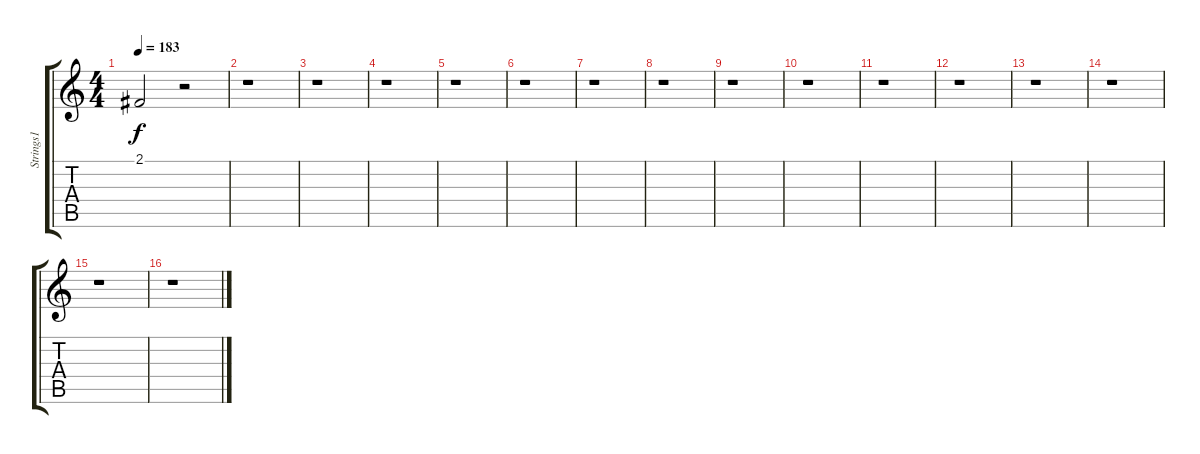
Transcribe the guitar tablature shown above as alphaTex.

\track ("Strings1" "Strings1") {instrument stringensemble1}
\staff {score tabs}
\tuning (E4 B3 G3 D3 A2 E2) {hide}
\ts (4 4)
\tempo 183
\clef g2
\ks c
2.1{t}.2{dy f} r.2 |
r.1 |
r.1 |
r.1 |
r.1 |
r.1 |
r.1 |
r.1 |
r.1 |
r.1 |
r.1 |
r.1 |
r.1 |
r.1 |
r.1 |
r.1
